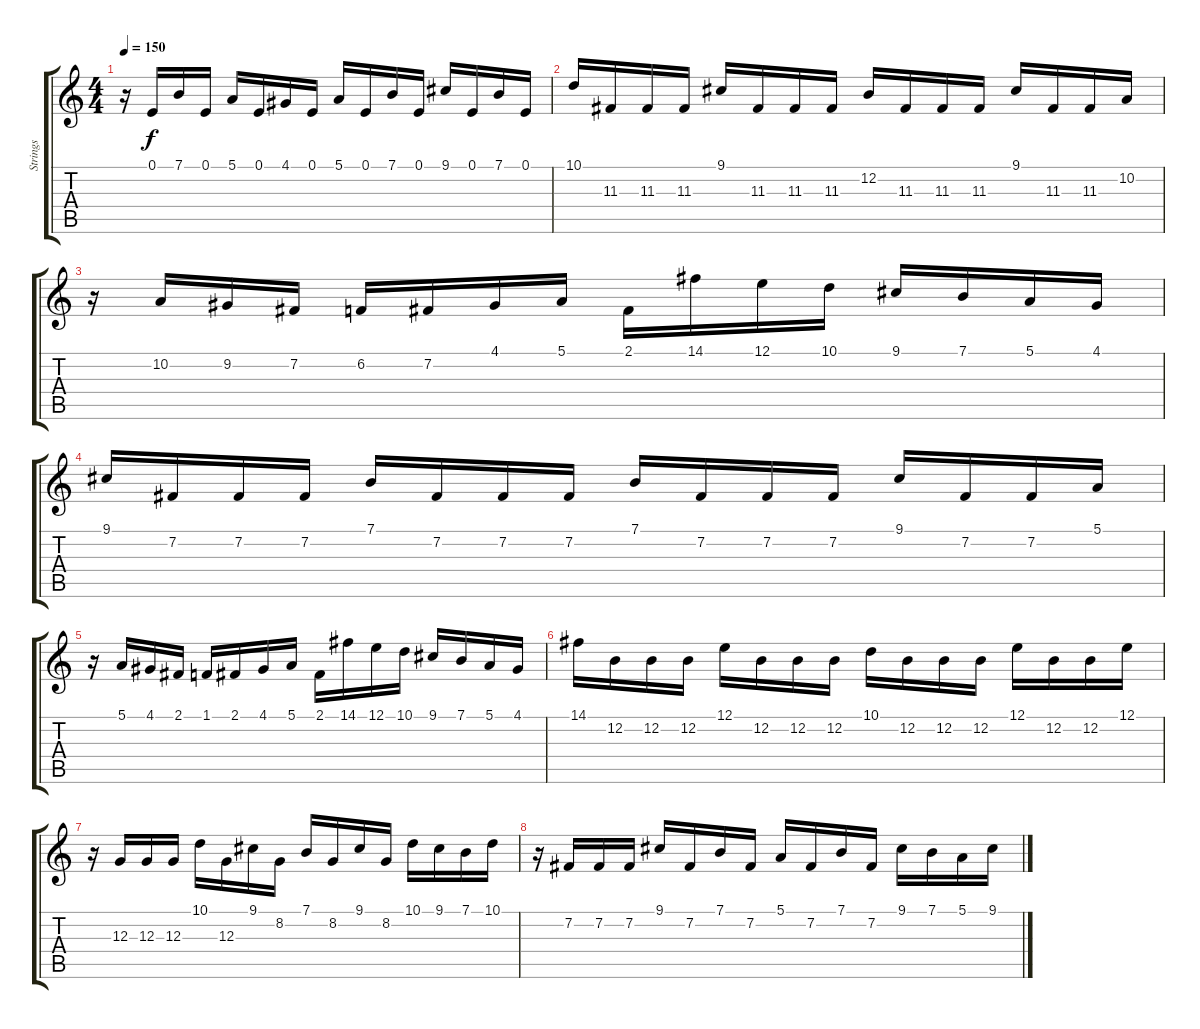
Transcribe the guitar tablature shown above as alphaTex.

\track ("Strings" "Strings") {instrument stringensemble1}
\staff {score tabs}
\tuning (E4 B3 G3 D3 A2 E2) {hide}
\ts (4 4)
\tempo 150
\clef g2
\ks c
r.16{dy f} 0.1.16 7.1.16 0.1.16 5.1.16 0.1.16 4.1.16 0.1.16 5.1.16 0.1.16 7.1.16 0.1.16 9.1.16 0.1.16 7.1.16 0.1.16 |
10.1.16 11.3.16 11.3.16 11.3.16 9.1.16 11.3.16 11.3.16 11.3.16 12.2.16 11.3.16 11.3.16 11.3.16 9.1.16 11.3.16 11.3.16 10.2.16 |
r.16 10.2.16 9.2.16 7.2.16 6.2.16 7.2.16 4.1.16 5.1.16 2.1.16 14.1.16 12.1.16 10.1.16 9.1.16 7.1.16 5.1.16 4.1.16 |
9.1.16 7.2.16 7.2.16 7.2.16 7.1.16 7.2.16 7.2.16 7.2.16 7.1.16 7.2.16 7.2.16 7.2.16 9.1.16 7.2.16 7.2.16 5.1.16 |
r.16 5.1.16 4.1.16 2.1.16 1.1.16 2.1.16 4.1.16 5.1.16 2.1.16 14.1.16 12.1.16 10.1.16 9.1.16 7.1.16 5.1.16 4.1.16 |
14.1.16 12.2.16 12.2.16 12.2.16 12.1.16 12.2.16 12.2.16 12.2.16 10.1.16 12.2.16 12.2.16 12.2.16 12.1.16 12.2.16 12.2.16 12.1.16 |
r.16 12.3.16 12.3.16 12.3.16 10.1.16 12.3.16 9.1.16 8.2.16 7.1.16 8.2.16 9.1.16 8.2.16 10.1.16 9.1.16 7.1.16 10.1.16 |
r.16 7.2.16 7.2.16 7.2.16 9.1.16 7.2.16 7.1.16 7.2.16 5.1.16 7.2.16 7.1.16 7.2.16 9.1.16 7.1.16 5.1.16 9.1.16
